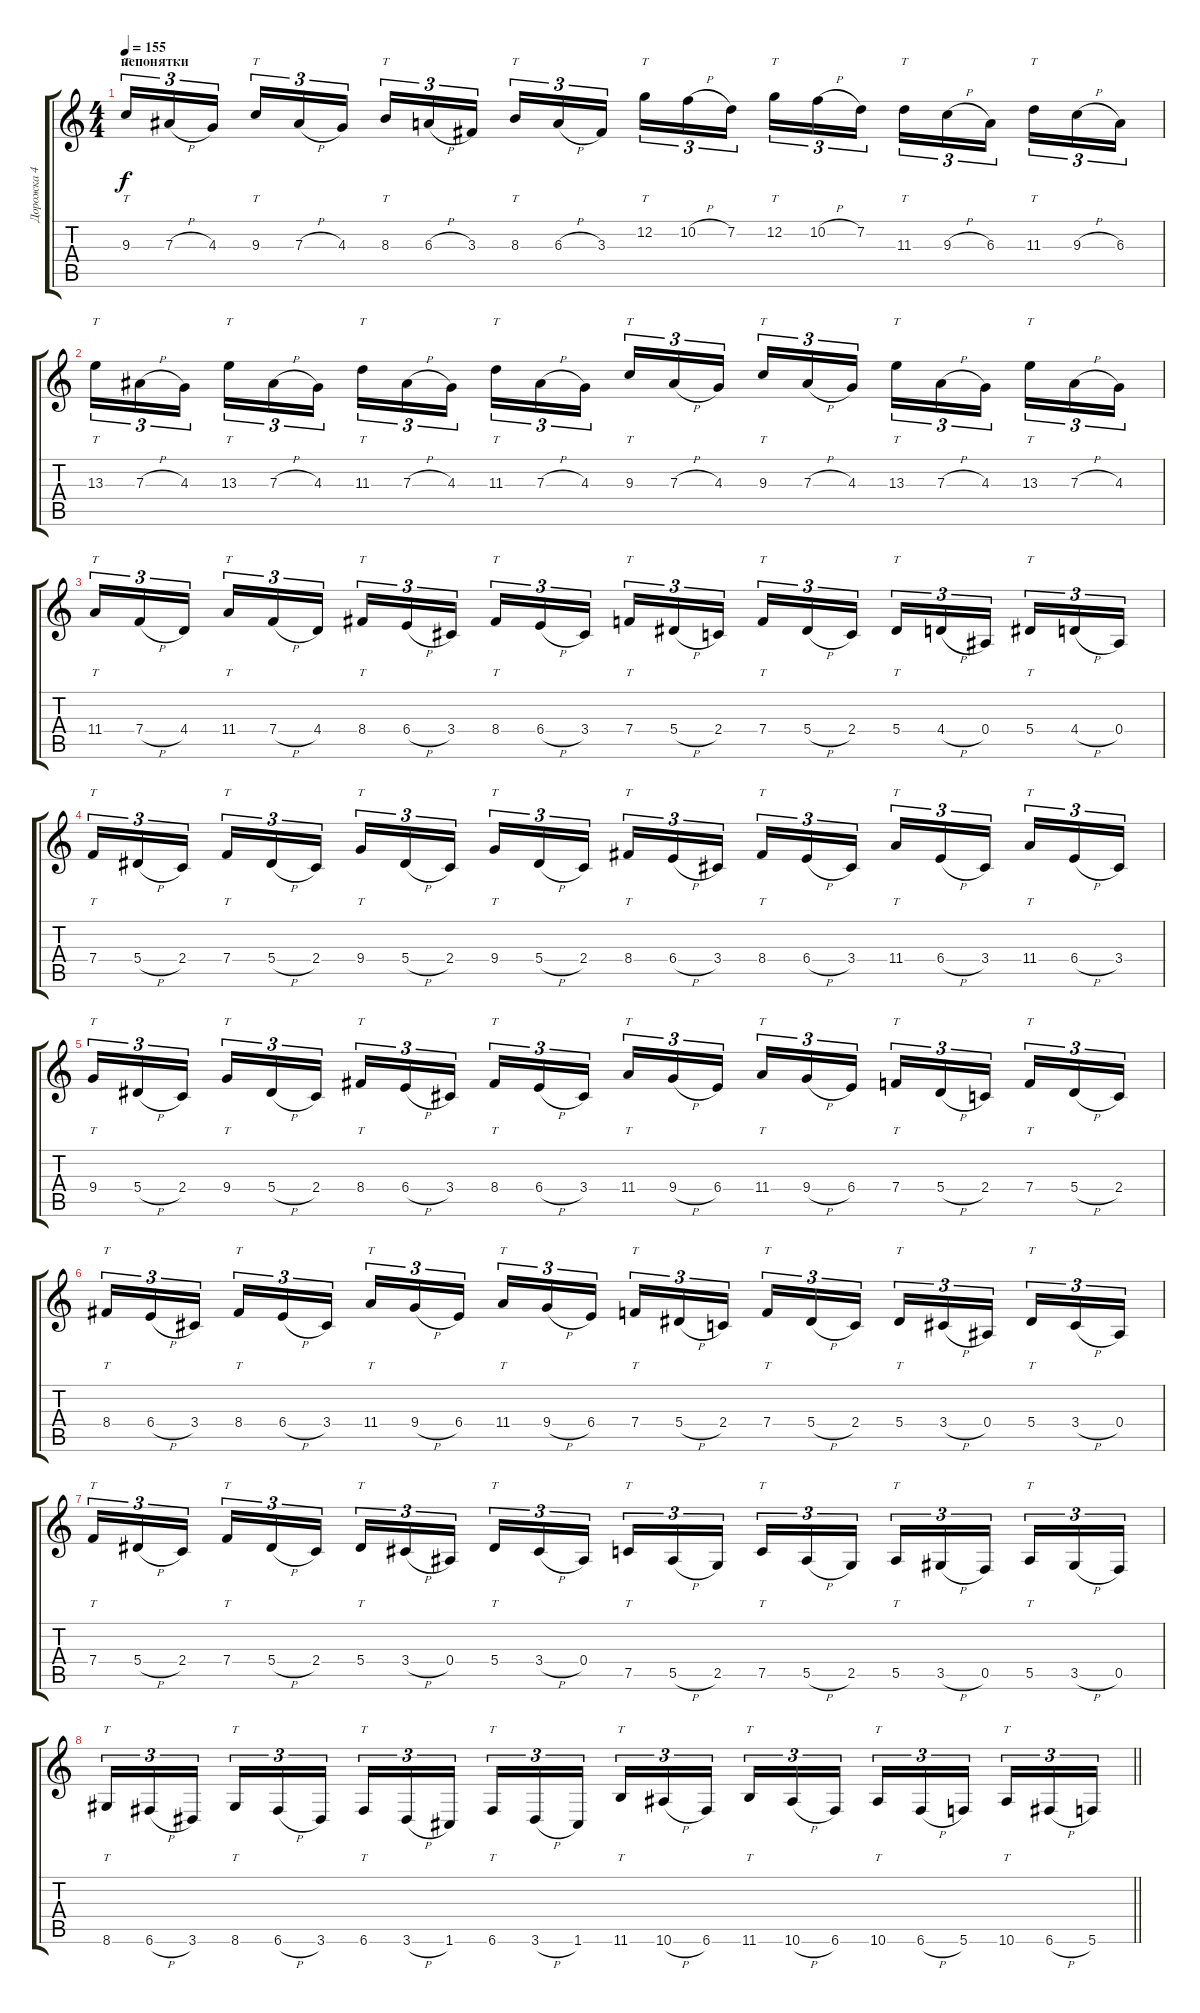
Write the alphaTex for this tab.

\track ("Дорожка 4" "Дорожка 4") {instrument distortionguitar}
\staff {score tabs}
\tuning (C4 G3 Eb3 Bb2 F2 C2) {hide}
\ts (4 4)
\section ("" "непонятки")
\tempo 155
\clef g2
\ks c
9.3.16{tt tu (3 2) dy f} 7.3{h}.16{tu (3 2)} 4.3.16{tu (3 2) beam splitsecondary} 9.3.16{tt tu (3 2)} 7.3{h}.16{tu (3 2)} 4.3.16{tu (3 2)} 8.3.16{tt tu (3 2)} 6.3{h}.16{tu (3 2)} 3.3.16{tu (3 2) beam splitsecondary} 8.3.16{tt tu (3 2)} 6.3{h}.16{tu (3 2)} 3.3.16{tu (3 2)} 12.2.16{tt tu (3 2)} 10.2{h}.16{tu (3 2)} 7.2.16{tu (3 2) beam splitsecondary} 12.2.16{tt tu (3 2)} 10.2{h}.16{tu (3 2)} 7.2.16{tu (3 2)} 11.3.16{tt tu (3 2)} 9.3{h}.16{tu (3 2)} 6.3.16{tu (3 2) beam splitsecondary} 11.3.16{tt tu (3 2)} 9.3{h}.16{tu (3 2)} 6.3.16{tu (3 2)} |
13.3.16{tt tu (3 2)} 7.3{h}.16{tu (3 2)} 4.3.16{tu (3 2) beam splitsecondary} 13.3.16{tt tu (3 2)} 7.3{h}.16{tu (3 2)} 4.3.16{tu (3 2)} 11.3.16{tt tu (3 2)} 7.3{h}.16{tu (3 2)} 4.3.16{tu (3 2) beam splitsecondary} 11.3.16{tt tu (3 2)} 7.3{h}.16{tu (3 2)} 4.3.16{tu (3 2)} 9.3.16{tt tu (3 2)} 7.3{h}.16{tu (3 2)} 4.3.16{tu (3 2) beam splitsecondary} 9.3.16{tt tu (3 2)} 7.3{h}.16{tu (3 2)} 4.3.16{tu (3 2)} 13.3.16{tt tu (3 2)} 7.3{h}.16{tu (3 2)} 4.3.16{tu (3 2) beam splitsecondary} 13.3.16{tt tu (3 2)} 7.3{h}.16{tu (3 2)} 4.3.16{tu (3 2)} |
11.4.16{tt tu (3 2)} 7.4{h}.16{tu (3 2)} 4.4.16{tu (3 2) beam splitsecondary} 11.4.16{tt tu (3 2)} 7.4{h}.16{tu (3 2)} 4.4.16{tu (3 2)} 8.4.16{tt tu (3 2)} 6.4{h}.16{tu (3 2)} 3.4.16{tu (3 2) beam splitsecondary} 8.4.16{tt tu (3 2)} 6.4{h}.16{tu (3 2)} 3.4.16{tu (3 2)} 7.4.16{tt tu (3 2)} 5.4{h}.16{tu (3 2)} 2.4.16{tu (3 2) beam splitsecondary} 7.4.16{tt tu (3 2)} 5.4{h}.16{tu (3 2)} 2.4.16{tu (3 2)} 5.4.16{tt tu (3 2)} 4.4{h}.16{tu (3 2)} 0.4.16{tu (3 2) beam splitsecondary} 5.4.16{tt tu (3 2)} 4.4{h}.16{tu (3 2)} 0.4.16{tu (3 2)} |
7.4.16{tt tu (3 2)} 5.4{h}.16{tu (3 2)} 2.4.16{tu (3 2) beam splitsecondary} 7.4.16{tt tu (3 2)} 5.4{h}.16{tu (3 2)} 2.4.16{tu (3 2)} 9.4.16{tt tu (3 2)} 5.4{h}.16{tu (3 2)} 2.4.16{tu (3 2) beam splitsecondary} 9.4.16{tt tu (3 2)} 5.4{h}.16{tu (3 2)} 2.4.16{tu (3 2)} 8.4.16{tt tu (3 2)} 6.4{h}.16{tu (3 2)} 3.4.16{tu (3 2) beam splitsecondary} 8.4.16{tt tu (3 2)} 6.4{h}.16{tu (3 2)} 3.4.16{tu (3 2)} 11.4.16{tt tu (3 2)} 6.4{h}.16{tu (3 2)} 3.4.16{tu (3 2) beam splitsecondary} 11.4.16{tt tu (3 2)} 6.4{h}.16{tu (3 2)} 3.4.16{tu (3 2)} |
9.4.16{tt tu (3 2)} 5.4{h}.16{tu (3 2)} 2.4.16{tu (3 2) beam splitsecondary} 9.4.16{tt tu (3 2)} 5.4{h}.16{tu (3 2)} 2.4.16{tu (3 2)} 8.4.16{tt tu (3 2)} 6.4{h}.16{tu (3 2)} 3.4.16{tu (3 2) beam splitsecondary} 8.4.16{tt tu (3 2)} 6.4{h}.16{tu (3 2)} 3.4.16{tu (3 2)} 11.4.16{tt tu (3 2)} 9.4{h}.16{tu (3 2)} 6.4.16{tu (3 2) beam splitsecondary} 11.4.16{tt tu (3 2)} 9.4{h}.16{tu (3 2)} 6.4.16{tu (3 2)} 7.4.16{tt tu (3 2)} 5.4{h}.16{tu (3 2)} 2.4.16{tu (3 2) beam splitsecondary} 7.4.16{tt tu (3 2)} 5.4{h}.16{tu (3 2)} 2.4.16{tu (3 2)} |
8.4.16{tt tu (3 2)} 6.4{h}.16{tu (3 2)} 3.4.16{tu (3 2) beam splitsecondary} 8.4.16{tt tu (3 2)} 6.4{h}.16{tu (3 2)} 3.4.16{tu (3 2)} 11.4.16{tt tu (3 2)} 9.4{h}.16{tu (3 2)} 6.4.16{tu (3 2) beam splitsecondary} 11.4.16{tt tu (3 2)} 9.4{h}.16{tu (3 2)} 6.4.16{tu (3 2)} 7.4.16{tt tu (3 2)} 5.4{h}.16{tu (3 2)} 2.4.16{tu (3 2) beam splitsecondary} 7.4.16{tt tu (3 2)} 5.4{h}.16{tu (3 2)} 2.4.16{tu (3 2)} 5.4.16{tt tu (3 2)} 3.4{h}.16{tu (3 2)} 0.4.16{tu (3 2) beam splitsecondary} 5.4.16{tt tu (3 2)} 3.4{h}.16{tu (3 2)} 0.4.16{tu (3 2)} |
7.4.16{tt tu (3 2)} 5.4{h}.16{tu (3 2)} 2.4.16{tu (3 2) beam splitsecondary} 7.4.16{tt tu (3 2)} 5.4{h}.16{tu (3 2)} 2.4.16{tu (3 2)} 5.4.16{tt tu (3 2)} 3.4{h}.16{tu (3 2)} 0.4.16{tu (3 2) beam splitsecondary} 5.4.16{tt tu (3 2)} 3.4{h}.16{tu (3 2)} 0.4.16{tu (3 2)} 7.5.16{tt tu (3 2)} 5.5{h}.16{tu (3 2)} 2.5.16{tu (3 2) beam splitsecondary} 7.5.16{tt tu (3 2)} 5.5{h}.16{tu (3 2)} 2.5.16{tu (3 2)} 5.5.16{tt tu (3 2)} 3.5{h}.16{tu (3 2)} 0.5.16{tu (3 2) beam splitsecondary} 5.5.16{tt tu (3 2)} 3.5{h}.16{tu (3 2)} 0.5.16{tu (3 2)} |
\barLineRight lightlight
8.6.16{tt tu (3 2)} 6.6{h}.16{tu (3 2)} 3.6.16{tu (3 2) beam splitsecondary} 8.6.16{tt tu (3 2)} 6.6{h}.16{tu (3 2)} 3.6.16{tu (3 2)} 6.6.16{tt tu (3 2)} 3.6{h}.16{tu (3 2)} 1.6.16{tu (3 2) beam splitsecondary} 6.6.16{tt tu (3 2)} 3.6{h}.16{tu (3 2)} 1.6.16{tu (3 2)} 11.6.16{tt tu (3 2)} 10.6{h}.16{tu (3 2)} 6.6.16{tu (3 2) beam splitsecondary} 11.6.16{tt tu (3 2)} 10.6{h}.16{tu (3 2)} 6.6.16{tu (3 2)} 10.6.16{tt tu (3 2)} 6.6{h}.16{tu (3 2)} 5.6.16{tu (3 2) beam splitsecondary} 10.6.16{tt tu (3 2)} 6.6{h}.16{tu (3 2)} 5.6.16{tu (3 2)}
